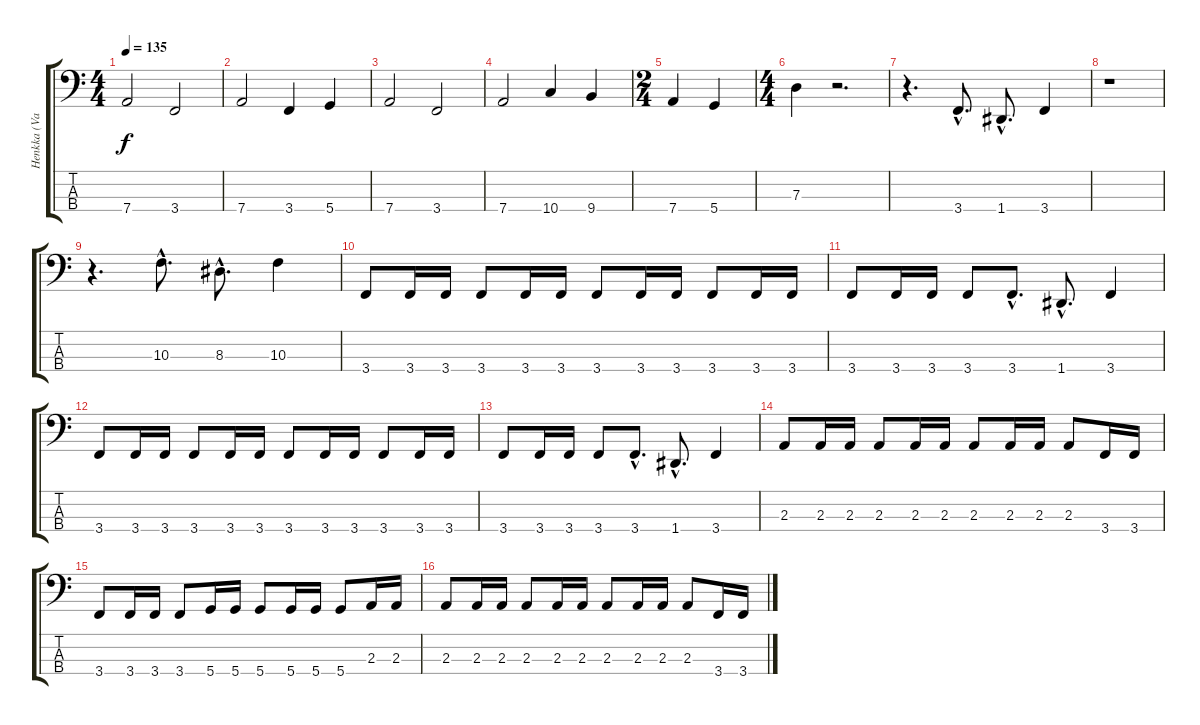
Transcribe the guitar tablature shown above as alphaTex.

\track ("Henkka (Vahvistus)" "Henkka (Va") {instrument electricbassfinger}
\staff {score tabs}
\tuning (F2 C2 G1 D1) {hide}
\ts (4 4)
\tempo 135
\clef f4
\ks c
7.4.2{dy f} 3.4.2 |
7.4.2 3.4.4 5.4.4 |
7.4.2 3.4.2 |
7.4.2 10.4.4 9.4.4 |
\ts (2 4)
7.4.4 5.4.4 |
\ts (4 4)
7.3.4 r.2{d} |
r.4{d} 3.4{hac}.8{d} 1.4{hac}.8{d} 3.4.4 |
r.1 |
r.4{d} 10.3{hac}.8{d} 8.3{hac}.8{d} 10.3.4 |
3.4.8 3.4.16 3.4.16 3.4.8 3.4.16 3.4.16 3.4.8 3.4.16 3.4.16 3.4.8 3.4.16 3.4.16 |
3.4.8 3.4.16 3.4.16 3.4.8 3.4{hac}.8{d} 1.4{hac}.8{d} 3.4.4 |
3.4.8 3.4.16 3.4.16 3.4.8 3.4.16 3.4.16 3.4.8 3.4.16 3.4.16 3.4.8 3.4.16 3.4.16 |
3.4.8 3.4.16 3.4.16 3.4.8 3.4{hac}.8{d} 1.4{hac}.8{d} 3.4.4 |
2.3.8 2.3.16 2.3.16 2.3.8 2.3.16 2.3.16 2.3.8 2.3.16 2.3.16 2.3.8 3.4.16 3.4.16 |
3.4.8 3.4.16 3.4.16 3.4.8 5.4.16 5.4.16 5.4.8 5.4.16 5.4.16 5.4.8 2.3.16 2.3.16 |
2.3.8 2.3.16 2.3.16 2.3.8 2.3.16 2.3.16 2.3.8 2.3.16 2.3.16 2.3.8 3.4.16 3.4.16
